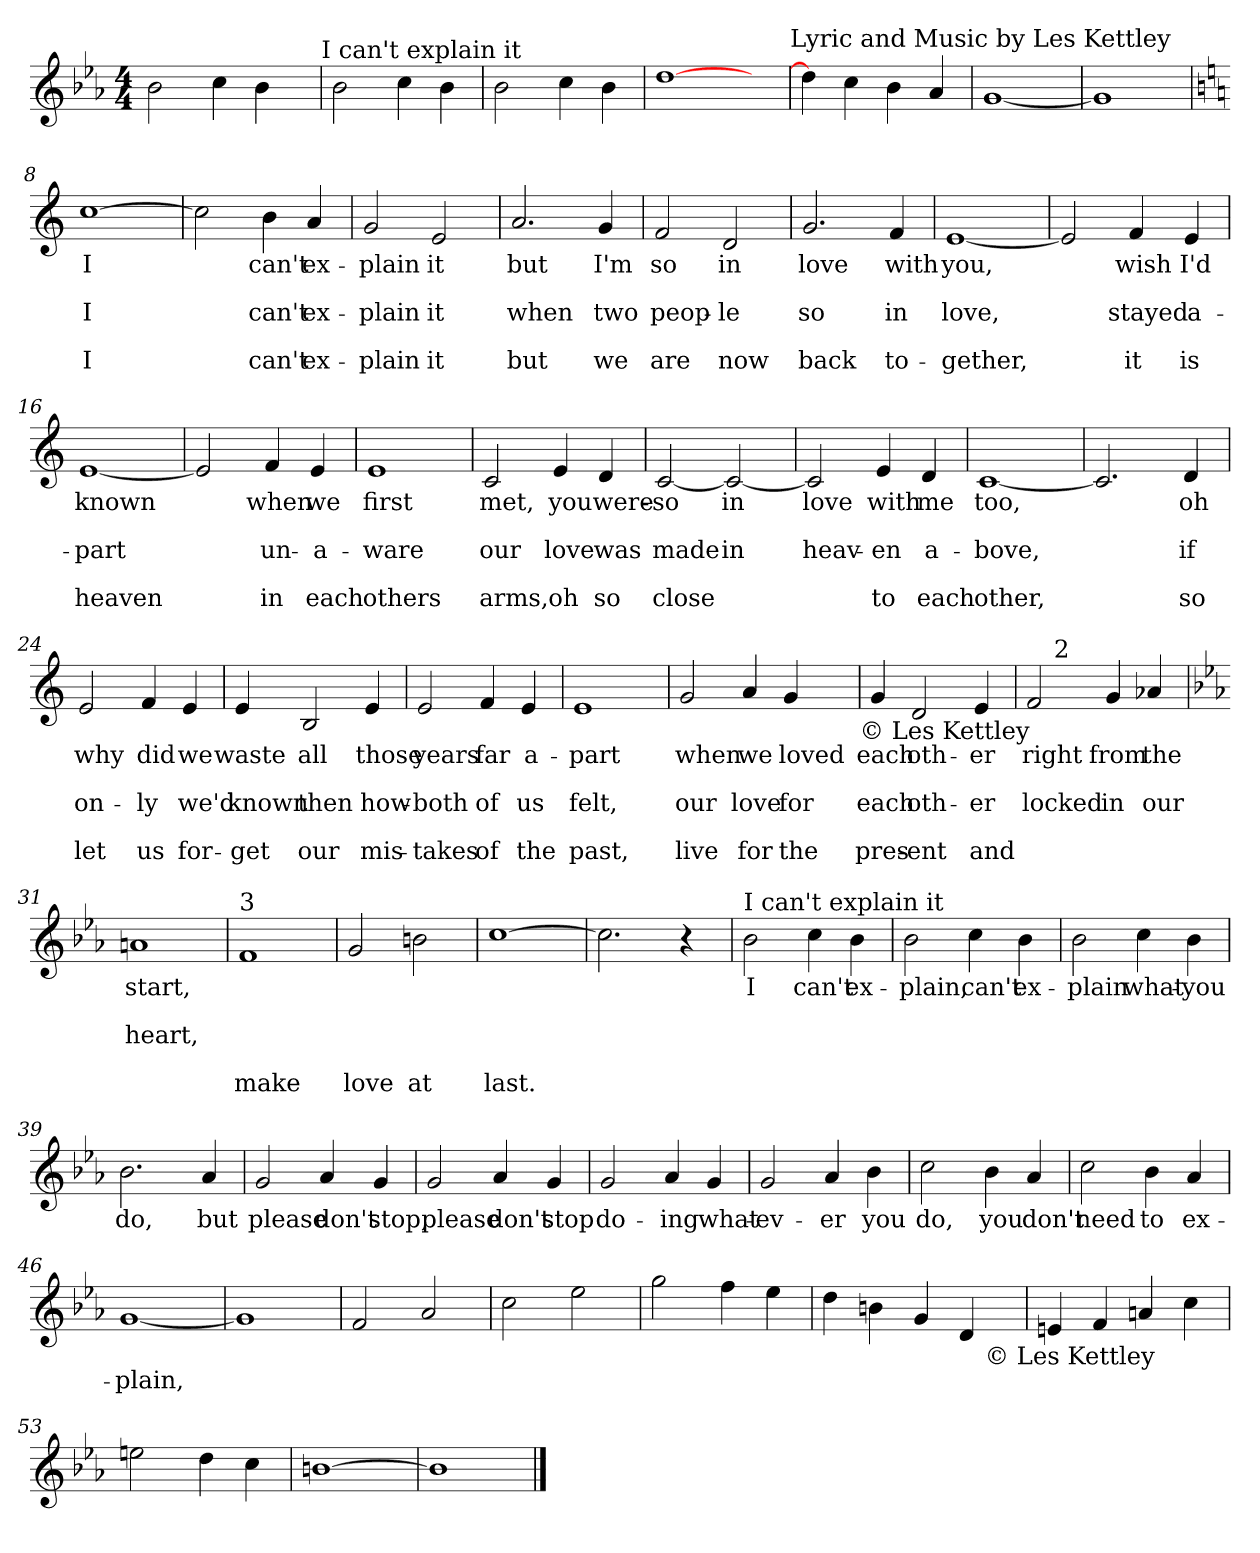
**kern	**text	**text	**text	**text	**text
*part1	*part1	*part1	*part1	*part1	*part1
*staff1	*staff1	*staff1	*staff1	*staff1	*staff1
*clefG2	*	*	*	*	*
*k[b-e-a-]	*	*	*	*	*
*E-:	*	*	*	*	*
*M4/4	*	*	*	*	*
*MM135	*	*	*	*	*
=1	=1	=1	=1	=1	=1
2b-\	.	.	.	.	.
4cc\	.	.	.	.	.
4b-\	.	.	.	.	.
16.ryy	.	.	.	.	.
!LO:TX:a:t=I can't explain it	!	!	!	!	!
=2	=2	=2	=2	=2	=2
2b-\	.	.	.	.	.
4cc\	.	.	.	.	.
4b-\	.	.	.	.	.
=3	=3	=3	=3	=3	=3
2b-\	.	.	.	.	.
4cc\	.	.	.	.	.
4b-\	.	.	.	.	.
=4	=4	=4	=4	=4	=4
[1dd	.	.	.	.	.
8.ryy	.	.	.	.	.
!LO:TX:a:t=Lyric and Music by Les Kettley	!	!	!	!	!
=5	=5	=5	=5	=5	=5
4dd\]	.	.	.	.	.
4cc\	.	.	.	.	.
4b-\	.	.	.	.	.
4a-/	.	.	.	.	.
=6	=6	=6	=6	=6	=6
[1g	.	.	.	.	.
=7	=7	=7	=7	=7	=7
1g]	.	.	.	.	.
!!LO:LB:g=z
=8	=8	=8	=8	=8	=8
*k[]	*	*	*	*	*
*C:	*	*	*	*	*
!	!LO:LY:b	!	!LO:LY:b	!	!LO:LY:b
[1cc	I	.	I	.	I
=9	=9	=9	=9	=9	=9
2cc\]	.	.	.	.	.
!	!LO:LY:b	!	!LO:LY:b	!	!LO:LY:b
4b\	can't	.	can't	.	can't
!	!LO:LY:b	!	!LO:LY:b	!	!LO:LY:b
4a/	ex-	.	ex-	.	ex-
=10	=10	=10	=10	=10	=10
!	!LO:LY:b	!	!LO:LY:b	!	!LO:LY:b
2g/	-plain	.	-plain	.	-plain
!	!LO:LY:b	!	!LO:LY:b	!	!LO:LY:b
2e/	it	.	it	.	it
=11	=11	=11	=11	=11	=11
!	!LO:LY:b	!	!LO:LY:b	!	!LO:LY:b
2.a/	but	.	when	.	but
!	!LO:LY:b	!	!LO:LY:b	!	!LO:LY:b
4g/	I'm	.	two	.	we
=12	=12	=12	=12	=12	=12
!	!LO:LY:b	!	!LO:LY:b	!	!LO:LY:b
2f/	so	.	peop-	.	are
!	!LO:LY:b	!	!LO:LY:b	!	!LO:LY:b
2d/	in	.	-le	.	now
=13	=13	=13	=13	=13	=13
!	!LO:LY:b	!	!LO:LY:b	!	!LO:LY:b
2.g/	love	.	so	.	back
!	!LO:LY:b	!	!LO:LY:b	!	!LO:LY:b
4f/	with	.	in	.	to-
!!LO:LB:g=z
=14	=14	=14	=14	=14	=14
!	!LO:LY:b	!	!LO:LY:b	!	!LO:LY:b
[1e	you,	.	love,	.	-gether,
=15	=15	=15	=15	=15	=15
2e/]	.	.	.	.	.
!	!LO:LY:b	!	!LO:LY:b	!	!LO:LY:b
4f/	wish	.	stayed	.	it
!	!LO:LY:b	!	!LO:LY:b	!	!LO:LY:b
4e/	I'd	.	a-	.	is
=16	=16	=16	=16	=16	=16
!	!LO:LY:b	!	!LO:LY:b	!	!LO:LY:b
[1e	known	.	-part	.	heaven
=17	=17	=17	=17	=17	=17
2e/]	.	.	.	.	.
!	!LO:LY:b	!	!LO:LY:b	!	!LO:LY:b
4f/	when	.	un-	.	in
!	!LO:LY:b	!	!LO:LY:b	!	!LO:LY:b
4e/	we	.	-a-	.	each
=18	=18	=18	=18	=18	=18
!	!LO:LY:b	!	!LO:LY:b	!	!LO:LY:b
1e	first	.	-ware	.	others
=19	=19	=19	=19	=19	=19
!	!LO:LY:b	!	!LO:LY:b	!	!LO:LY:b
2c/	met,	.	our	.	arms,
!	!LO:LY:b	!	!LO:LY:b	!	!LO:LY:b
4e/	you	.	love	.	oh
!	!LO:LY:b	!	!LO:LY:b	!	!LO:LY:b
4d/	were-	.	was	.	so
!!LO:LB:g=z
=20	=20	=20	=20	=20	=20
!	!LO:LY:b	!	!LO:LY:b	!	!LO:LY:b
[2c/	-so	.	made	.	close
!	!LO:LY:b	!	!LO:LY:b	!	!
2c/_	in	.	in	.	.
=21	=21	=21	=21	=21	=21
!	!LO:LY:b	!	!LO:LY:b	!	!
2c/]	love	.	heav-	.	.
!	!LO:LY:b	!	!LO:LY:b	!	!LO:LY:b
4e/	with	.	-en	.	to
!	!LO:LY:b	!	!LO:LY:b	!	!LO:LY:b
4d/	me	.	a-	.	each
=22	=22	=22	=22	=22	=22
!	!LO:LY:b	!	!LO:LY:b	!	!LO:LY:b
[1c	too,	.	-bove,	.	other,
=23	=23	=23	=23	=23	=23
2.c/]	.	.	.	.	.
!	!LO:LY:b	!	!LO:LY:b	!	!LO:LY:b
4d/	oh	.	if	.	so
=24	=24	=24	=24	=24	=24
!	!LO:LY:b	!	!LO:LY:b	!	!LO:LY:b
2e/	why	.	on-	.	let
!	!LO:LY:b	!	!LO:LY:b	!	!LO:LY:b
4f/	did	.	-ly	.	us
!	!LO:LY:b	!	!LO:LY:b	!	!LO:LY:b
4e/	we	.	we'd	.	for-
=25	=25	=25	=25	=25	=25
!	!LO:LY:b	!	!LO:LY:b	!	!LO:LY:b
4e/	waste	.	known	.	-get
!	!LO:LY:b	!	!LO:LY:b	!	!LO:LY:b
2B/	all	.	then	.	our
!	!LO:LY:b	!	!LO:LY:b	!	!LO:LY:b
4e/	those	.	how-	.	mis-
=26	=26	=26	=26	=26	=26
!	!LO:LY:b	!	!LO:LY:b	!	!LO:LY:b
2e/	years	.	-both	.	-takes
!	!LO:LY:b	!	!LO:LY:b	!	!LO:LY:b
4f/	far	.	of	.	of
!	!LO:LY:b	!	!LO:LY:b	!	!LO:LY:b
4e/	a-	.	us	.	the
!!LO:LB:g=z
=27	=27	=27	=27	=27	=27
!	!LO:LY:b	!	!LO:LY:b	!	!LO:LY:b
1e	-part	.	felt,	.	past,
=28	=28	=28	=28	=28	=28
!	!LO:LY:b	!	!LO:LY:b	!	!LO:LY:b
2g/	when	.	our	.	live
!	!LO:LY:b	!	!LO:LY:b	!	!LO:LY:b
4a/	we	.	love	.	for
!	!LO:LY:b	!	!LO:LY:b	!	!LO:LY:b
4g/	loved	.	for	.	the
8.ryy	.	.	.	.	.
!LO:TX:b:t=© Les Kettley	!	!	!	!	!
=29	=29	=29	=29	=29	=29
!	!LO:LY:b	!	!LO:LY:b	!	!LO:LY:b
4g/	each	.	each	.	pres-
!	!LO:LY:b	!	!LO:LY:b	!	!LO:LY:b
2d/	oth-	.	oth-	.	-ent
!	!LO:LY:b	!	!LO:LY:b	!	!LO:LY:b
4e/	-er	.	-er	.	and
=30	=30	=30	=30	=30	=30
!LO:TX:a:t=1	!	!	!	!	!
!	!LO:LY:b	!	!LO:LY:b	!	!
*^	*	*	*	*	*
2f/	8ryy	right	.	locked	.	.
!	!LO:TX:a:t=2	!	!	!	!	!
.	2..ryy	.	.	.	.	.
!	!	!LO:LY:b	!	!LO:LY:b	!	!
4g/	.	from	.	in	.	.
!	!	!LO:LY:b	!	!LO:LY:b	!	!
4a-X/	.	the	.	our	.	.
*v	*v	*	*	*	*	*
=31	=31	=31	=31	=31	=31
*k[b-e-a-]	*	*	*	*	*
*E-:	*	*	*	*	*
*^	*	*	*	*	*
!	!	!LO:LY:b	!	!LO:LY:b	!	!
*v	*v	*	*	*	*	*
1an	start,	.	heart,	.	.
=32	=32	=32	=32	=32	=32
!LO:TX:a:t=3	!	!	!	!	!
!	!	!	!	!	!LO:LY:b
1f	.	.	.	.	make
=33	=33	=33	=33	=33	=33
!	!	!	!	!	!LO:LY:b
2g/	.	.	.	.	love
!	!	!	!	!	!LO:LY:b
2bn\	.	.	.	.	at
=34	=34	=34	=34	=34	=34
!	!	!	!	!	!LO:LY:b
[1cc	.	.	.	.	last.
=35	=35	=35	=35	=35	=35
2.cc\]	.	.	.	.	.
4r	.	.	.	.	.
!!LO:PB:g=z
=36	=36	=36	=36	=36	=36
!LO:TX:a:t=I can't explain it	!	!	!	!	!
!	!LO:LY:b	!	!	!	!
2b-\	I	.	.	.	.
!	!LO:LY:b	!	!	!	!
4cc\	can't	.	.	.	.
!	!LO:LY:b	!	!	!	!
4b-\	ex-	.	.	.	.
=37	=37	=37	=37	=37	=37
!	!LO:LY:b	!	!	!	!
2b-\	-plain,	.	.	.	.
!	!LO:LY:b	!	!	!	!
4cc\	can't	.	.	.	.
!	!LO:LY:b	!	!	!	!
4b-\	ex-	.	.	.	.
=38	=38	=38	=38	=38	=38
!	!LO:LY:b	!	!	!	!
2b-\	-plain	.	.	.	.
!	!LO:LY:b	!	!	!	!
4cc\	what-	.	.	.	.
!	!LO:LY:b	!	!	!	!
4b-\	-you	.	.	.	.
=39	=39	=39	=39	=39	=39
!	!LO:LY:b	!	!	!	!
2.b-\	do,	.	.	.	.
!	!LO:LY:b	!	!	!	!
4a-/	but	.	.	.	.
=40	=40	=40	=40	=40	=40
!	!LO:LY:b	!	!	!	!
2g/	please	.	.	.	.
!	!LO:LY:b	!	!	!	!
4a-/	don't	.	.	.	.
!	!LO:LY:b	!	!	!	!
4g/	stop,	.	.	.	.
=41	=41	=41	=41	=41	=41
!	!LO:LY:b	!	!	!	!
2g/	please	.	.	.	.
!	!LO:LY:b	!	!	!	!
4a-/	don't	.	.	.	.
!	!LO:LY:b	!	!	!	!
4g/	stop	.	.	.	.
!!LO:LB:g=z
=42	=42	=42	=42	=42	=42
!	!LO:LY:b	!	!	!	!
2g/	do-	.	.	.	.
!	!LO:LY:b	!	!	!	!
4a-/	-ing	.	.	.	.
!	!LO:LY:b	!	!	!	!
4g/	what-	.	.	.	.
=43	=43	=43	=43	=43	=43
!	!LO:LY:b	!	!	!	!
2g/	-ev-	.	.	.	.
!	!LO:LY:b	!	!	!	!
4a-/	-er	.	.	.	.
!	!LO:LY:b	!	!	!	!
4b-\	you	.	.	.	.
=44	=44	=44	=44	=44	=44
!	!LO:LY:b	!	!	!	!
2cc\	do,	.	.	.	.
!	!LO:LY:b	!	!	!	!
4b-\	you	.	.	.	.
!	!LO:LY:b	!	!	!	!
4a-/	don't	.	.	.	.
=45	=45	=45	=45	=45	=45
!	!LO:LY:b	!	!	!	!
2cc\	need	.	.	.	.
!	!LO:LY:b	!	!	!	!
4b-\	to	.	.	.	.
!	!LO:LY:b	!	!	!	!
4a-/	ex-	.	.	.	.
=46	=46	=46	=46	=46	=46
!	!LO:LY:b	!	!	!	!
[1g	-plain,	.	.	.	.
=47	=47	=47	=47	=47	=47
1g]	.	.	.	.	.
=48	=48	=48	=48	=48	=48
2f/	.	.	.	.	.
2a-/	.	.	.	.	.
!!LO:LB:g=z
=49	=49	=49	=49	=49	=49
2cc\	.	.	.	.	.
2ee-\	.	.	.	.	.
=50	=50	=50	=50	=50	=50
2gg\	.	.	.	.	.
4ff\	.	.	.	.	.
4ee-\	.	.	.	.	.
=51	=51	=51	=51	=51	=51
*^	*	*	*	*	*
4dd\	2ryy	.	.	.	.	.
4bn\	.	.	.	.	.	.
4g/	4ryy	.	.	.	.	.
4d/	16.ryy	.	.	.	.	.
!	!LO:TX:b:t=© Les Kettley	!	!	!	!	!
.	8ryy	.	.	.	.	.
.	32ryy	.	.	.	.	.
*v	*v	*	*	*	*	*
=52	=52	=52	=52	=52	=52
4en/	.	.	.	.	.
4f/	.	.	.	.	.
4an/	.	.	.	.	.
4cc\	.	.	.	.	.
=53	=53	=53	=53	=53	=53
2een\	.	.	.	.	.
4dd\	.	.	.	.	.
4cc\	.	.	.	.	.
=54	=54	=54	=54	=54	=54
[1bn	.	.	.	.	.
=55	=55	=55	=55	=55	=55
1b]	.	.	.	.	.
==	==	==	==	==	==
*-	*-	*-	*-	*-	*-
